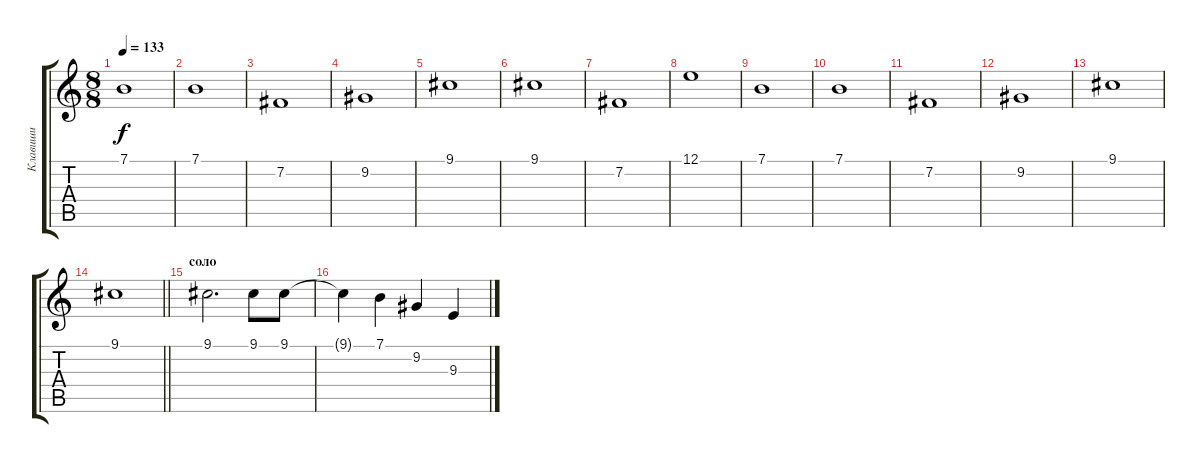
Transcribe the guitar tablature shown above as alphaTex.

\track ("Клавиши" "Клавиши") {instrument acousticgrandpiano}
\staff {score tabs}
\tuning (E4 B3 G3 D3 A2 E2) {hide}
\ts (8 8)
\tempo 133
\clef g2
\ks c
7.1.1{dy f} |
7.1.1 |
7.2.1 |
9.2.1 |
9.1.1 |
9.1.1 |
7.2.1 |
12.1.1 |
7.1.1 |
7.1.1 |
7.2.1 |
9.2.1 |
9.1.1 |
\barLineRight lightlight
9.1.1 |
\section ("" "соло")
9.1.2{d volume 8} 9.1.8 9.1.8 |
9.1{t}.4 7.1.4 9.2.4 9.3.4
